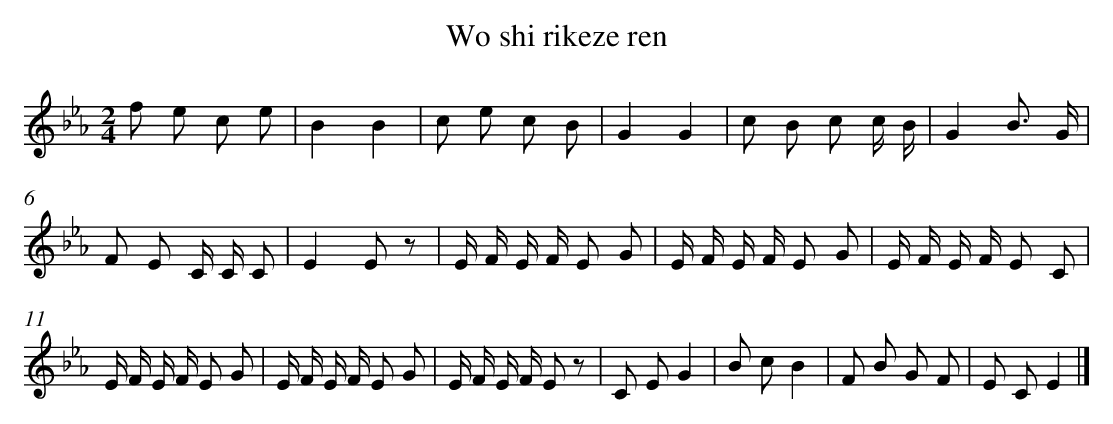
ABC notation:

X:1
T: Wo shi rikeze ren
L: 1/8
M: 2/4
K: Eb
f e c e [I:setbarnb 1]|
B2B2 |
c e c B |
G2G2 |
c B c c/ B/ |
G2B3/ G/ |
F E C/ C/ C |
E2E z |
E/ F/ E/ F/ E G |
E/ F/ E/ F/ E G |
E/ F/ E/ F/ E C |
E/ F/ E/ F/ E G |
E/ F/ E/ F/ E G |
E/ F/ E/ F/ E z |
C EG2 |
B cB2 |
F B G F |
E CE2 |]
